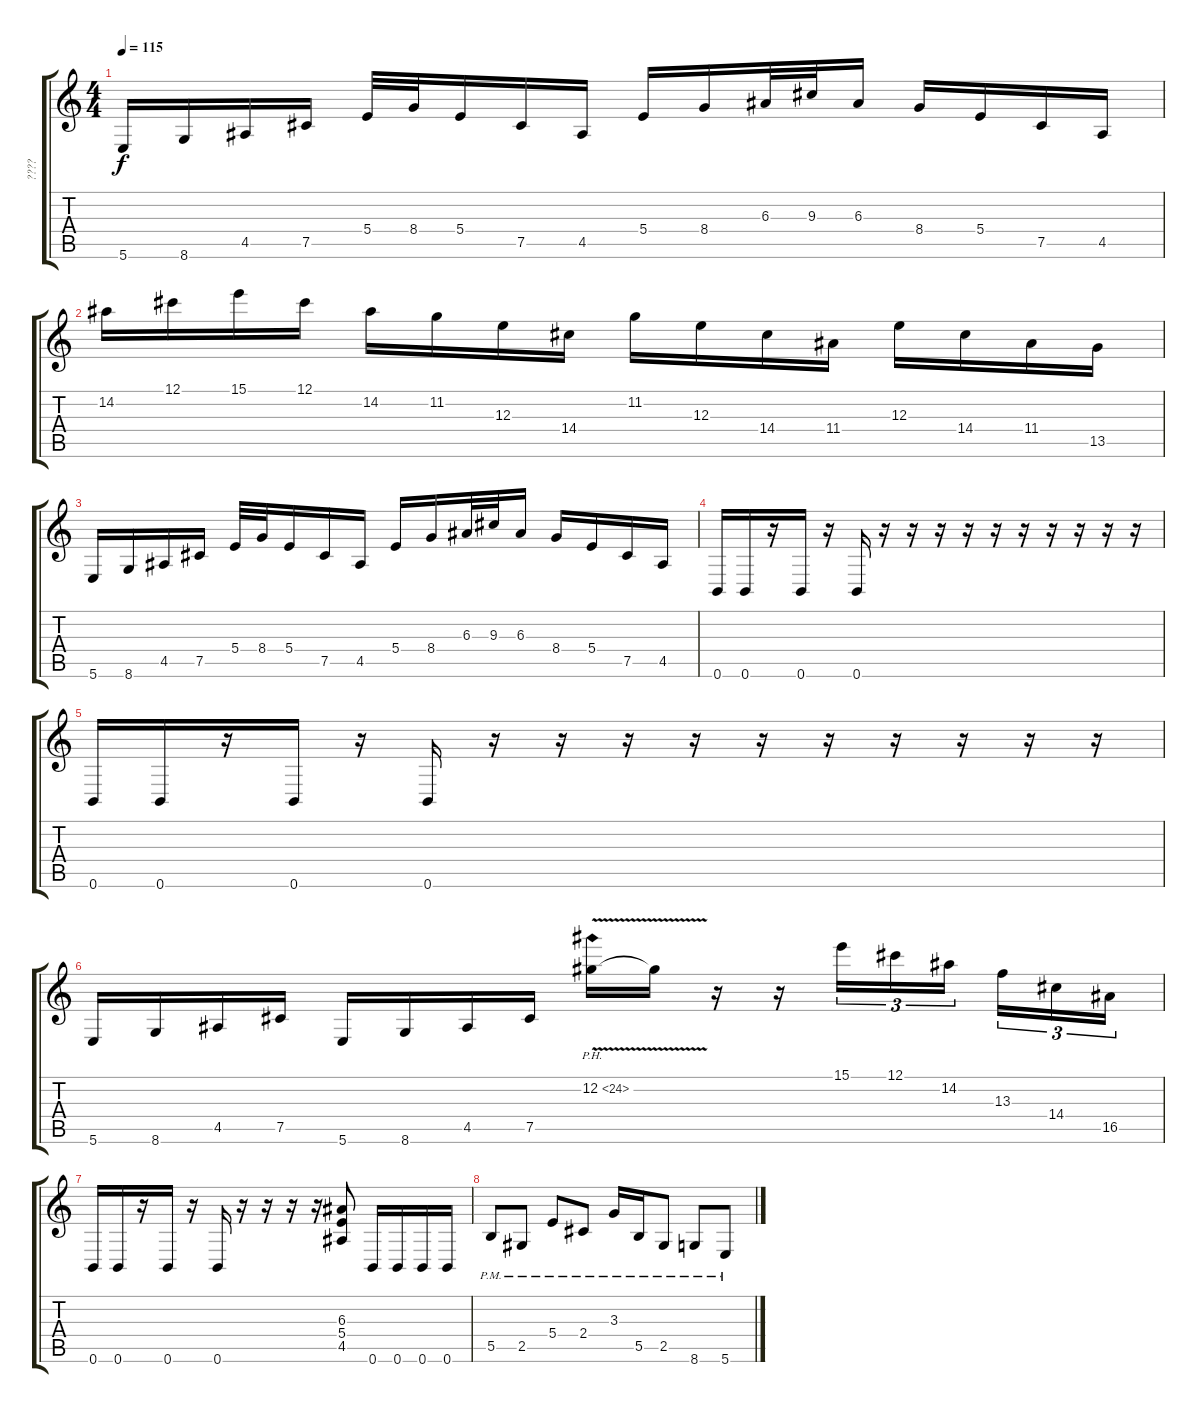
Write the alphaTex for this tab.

\track ("????" "????") {instrument distortionguitar}
\staff {score tabs}
\tuning (Db4 Ab3 E3 B2 Gb2 B1) {hide}
\ts (4 4)
\tempo 115
\clef g2
\ks c
5.6.16{dy f} 8.6.16 4.5.16 7.5.16 5.4.32 8.4.32 5.4.16 7.5.16 4.5.16 5.4.16 8.4.16 6.3.32 9.3.32 6.3.16 8.4.16 5.4.16 7.5.16 4.5.16 |
14.2.16 12.1.16 15.1.16 12.1.16 14.2.16 11.2.16 12.3.16 14.4.16 11.2.16 12.3.16 14.4.16 11.4.16 12.3.16 14.4.16 11.4.16 13.5.16 |
5.6.16 8.6.16 4.5.16 7.5.16 5.4.32 8.4.32 5.4.16 7.5.16 4.5.16 5.4.16 8.4.16 6.3.32 9.3.32 6.3.16 8.4.16 5.4.16 7.5.16 4.5.16 |
0.6.16 0.6.16 r.16 0.6.16 r.16 0.6.16 r.16 r.16 r.16 r.16 r.16 r.16 r.16 r.16 r.16 r.16 |
0.6.16 0.6.16 r.16 0.6.16 r.16 0.6.16 r.16 r.16 r.16 r.16 r.16 r.16 r.16 r.16 r.16 r.16 |
5.6.16 8.6.16 4.5.16 7.5.16 5.6.16 8.6.16 4.5.16 7.5.16 12.2{ph 12 v}.16 12.2{t}.16 r.16 r.16 15.1.16{tu (3 2)} 12.1.16{tu (3 2)} 14.2.16{tu (3 2) beam splitsecondary} 13.3.16{tu (3 2)} 14.4.16{tu (3 2)} 16.5.16{tu (3 2)} |
0.6.16 0.6.16 r.16 0.6.16 r.16 0.6.16 r.16 r.16 r.16 r.16 (6.3 5.4 4.5).8 0.6.16 0.6.16 0.6.16 0.6.16 |
5.5{pm}.8 2.5{pm}.8 5.4{pm}.8 2.4{pm}.8 3.3{pm}.16 5.5{pm}.16 2.5{pm}.8 8.6{pm}.8 5.6{pm}.8
